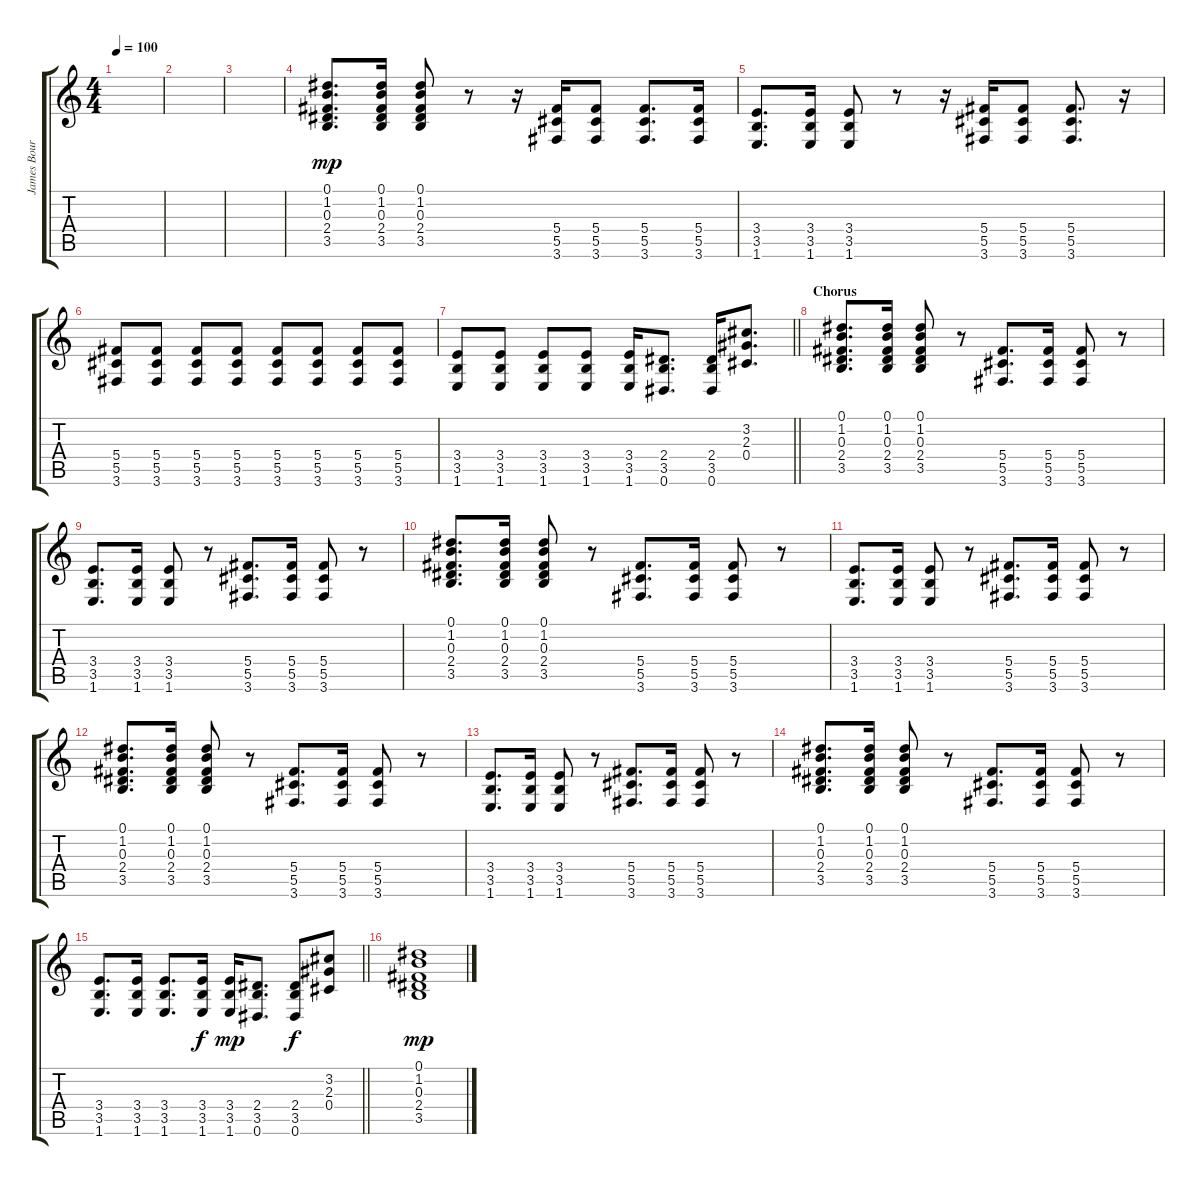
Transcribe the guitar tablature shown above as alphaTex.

\track ("James Bourne" "James Bour") {instrument distortionguitar}
\staff {score tabs}
\tuning (Eb4 Bb3 Gb3 Db3 Ab2 Eb2) {hide}
\ts (4 4)
\tempo 100
\clef g2
\ks c
|
|
|
(0.1 1.2 0.3 2.4 3.5).8{d dy mp} (0.1 1.2 0.3 2.4 3.5).16 (0.1 1.2 0.3 2.4 3.5).8 r.8 r.16 (5.4 5.5 3.6).16 (5.4 5.5 3.6).8 (5.4 5.5 3.6).8{d} (5.4 5.5 3.6).16 |
(3.4 3.5 1.6).8{d} (3.4 3.5 1.6).16 (3.4 3.5 1.6).8 r.8 r.16 (5.4 5.5 3.6).16 (5.4 5.5 3.6).8 (5.4 5.5 3.6).8{d} r.16 |
(5.4 5.5 3.6).8 (5.4 5.5 3.6).8 (5.4 5.5 3.6).8 (5.4 5.5 3.6).8 (5.4 5.5 3.6).8 (5.4 5.5 3.6).8 (5.4 5.5 3.6).8 (5.4 5.5 3.6).8 |
\barLineRight lightlight
(3.4 3.5 1.6).8 (3.4 3.5 1.6).8 (3.4 3.5 1.6).8 (3.4 3.5 1.6).8 (3.4 3.5 1.6).16 (2.4 3.5 0.6).8{d} (2.4 3.5 0.6).16 (3.2 2.3 0.4).8{d} |
\section ("" "Chorus")
(0.1 1.2 0.3 2.4 3.5).8{d} (0.1 1.2 0.3 2.4 3.5).16 (0.1 1.2 0.3 2.4 3.5).8 r.8 (5.4 5.5 3.6).8{d} (5.4 5.5 3.6).16 (5.4 5.5 3.6).8 r.8 |
(3.4 3.5 1.6).8{d} (3.4 3.5 1.6).16 (3.4 3.5 1.6).8 r.8 (5.4 5.5 3.6).8{d} (5.4 5.5 3.6).16 (5.4 5.5 3.6).8 r.8 |
(0.1 1.2 0.3 2.4 3.5).8{d} (0.1 1.2 0.3 2.4 3.5).16 (0.1 1.2 0.3 2.4 3.5).8 r.8 (5.4 5.5 3.6).8{d} (5.4 5.5 3.6).16 (5.4 5.5 3.6).8 r.8 |
(3.4 3.5 1.6).8{d} (3.4 3.5 1.6).16 (3.4 3.5 1.6).8 r.8 (5.4 5.5 3.6).8{d} (5.4 5.5 3.6).16 (5.4 5.5 3.6).8 r.8 |
(0.1 1.2 0.3 2.4 3.5).8{d} (0.1 1.2 0.3 2.4 3.5).16 (0.1 1.2 0.3 2.4 3.5).8 r.8 (5.4 5.5 3.6).8{d} (5.4 5.5 3.6).16 (5.4 5.5 3.6).8 r.8 |
(3.4 3.5 1.6).8{d} (3.4 3.5 1.6).16 (3.4 3.5 1.6).8 r.8 (5.4 5.5 3.6).8{d} (5.4 5.5 3.6).16 (5.4 5.5 3.6).8 r.8 |
(0.1 1.2 0.3 2.4 3.5).8{d} (0.1 1.2 0.3 2.4 3.5).16 (0.1 1.2 0.3 2.4 3.5).8 r.8 (5.4 5.5 3.6).8{d} (5.4 5.5 3.6).16 (5.4 5.5 3.6).8 r.8 |
\barLineRight lightlight
(3.4 3.5 1.6).8{d} (3.4 3.5 1.6).16 (3.4 3.5 1.6).8{d} (3.4 3.5 1.6).16{dy f} (3.4 3.5 1.6).16{dy mp} (2.4 3.5 0.6).8{d} (2.4 3.5 0.6).8{dy f} (3.2 2.3 0.4).8 |
(0.1 1.2 0.3 2.4 3.5).1{dy mp}
